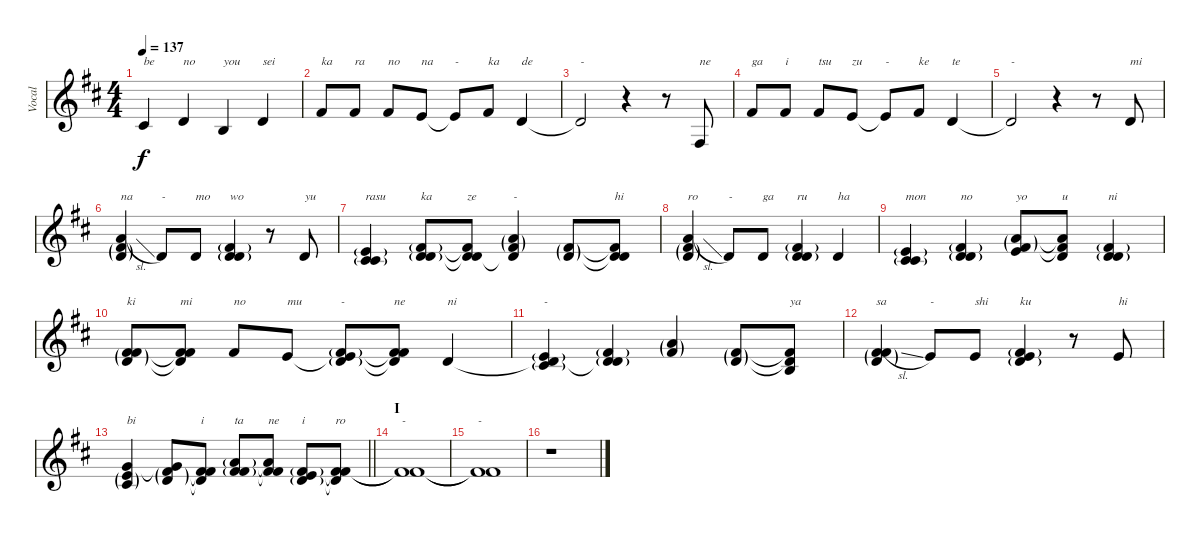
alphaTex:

\track ("Vocal" "Vocal") {instrument clarinet}
\staff {score}
\tuning (E4 B3 G3 D3 A2 E2) {hide}
\ts (4 4)
\tempo 137
\clef g2
\ks d
2.2.4{txt "be" dy f} 3.2.4{txt "no"} 0.2.4{txt "you"} 3.2.4{txt "sei"} |
2.1.8{txt "ka"} 2.1.8{txt "ra"} 2.1.8{txt "no"} 0.1.8{txt "na"} 0.1{t}.8{txt "-"} 2.1.8{txt "ka"} 3.2.4{txt "de"} |
3.2{t}.2{txt "-"} r.4 r.8 4.4.8{txt "ne"} |
2.1.8{txt "ga"} 2.1.8{txt "i"} 2.1.8{txt "tsu"} 0.1.8{txt "zu"} 0.1{t}.8{txt "-"} 2.1.8{txt "ke"} 3.2.4{txt "te"} |
3.2{t}.2{txt "-"} r.4 r.8 3.2.8{txt "mi"} |
(2.1{g} 10.2{sl} 7.3{g}).4{txt "na"} 3.2.8{txt "-"} 3.2.8{txt "mo"} (2.1{g} 3.2 7.3{g}).4{txt "wo"} r.8 3.2.8{txt "yu"} |
(0.1{g} 2.2 6.3{g}).4{txt "rasu"} (2.1{g} 3.2 7.3{g}).8{txt "ka"} (2.1{t} 3.2 7.3{t}).8{txt "ze"} (5.1{g} 3.2{t} 11.3{g}).4{txt "-"} (2.1{g} 7.3{g}).8 (2.1{t} 3.2 7.3{t}).8{txt "hi"} |
(2.1{g} 10.2{sl} 7.3{g}).4{txt "ro"} 3.2.8{txt "-"} 3.2.8{txt "ga"} (2.1{g} 3.2 7.3{g}).4{txt "ru"} 3.2.4{txt "ha"} |
(0.1{g} 2.2 6.3{g}).4{txt "mon"} (2.1{g} 3.2 7.3{g}).4{txt "no"} (5.1{g} 5.2 11.3{g}).8{txt "yo"} (5.1{t} 3.2 11.3{t}).8{txt "u"} (2.1{g} 3.2 7.3{g}).4{txt "ni"} |
(2.1 7.2{g} 7.3{g}).8{txt "ki"} (2.1 7.2{t} 7.3{t}).8{txt "mi"} 2.1.8{txt "no"} 0.1.8{txt "mu"} (0.1{t} 7.2{g} 7.3{g}).8{txt "-"} (2.1 7.2{t} 7.3{t}).8{txt "ne"} 3.2.4{txt "ni"} |
(0.1{g} 3.2{t} 6.3{g}).4{txt "-"} (2.1{g} 3.2{t} 7.3{g}).4 (5.1{g} 7.2{g}).4 (2.1{g} 7.3{g}).8 (2.1{t} 0.2 7.3{t}).8{txt "ya"} |
(2.1{sl} 7.2{g} 7.3{g}).4{txt "sa"} 0.1.8{txt "-"} 0.1.8{txt "shi"} (0.1 7.2{g} 7.3{g}).4{txt "ku"} r.8 0.1.8{txt "hi"} |
\barLineRight lightlight
(3.1 5.2{g} 6.3{g}).4{txt "bi"} (3.1{t} 7.2{g} 7.3{g}).8 (2.1 7.2{t} 7.3{t}).8{txt "i"} (2.1 10.2{g} 11.3{g}).8{txt "ta"} (2.1 10.2{t} 11.3{t}).8{txt "ne"} (0.1 7.2{g} 7.3{g}).8{txt "i"} (2.1 7.2{t} 7.3{t}).8{txt "ro"} |
\section ("" "I")
(2.1{t} 7.2{t}).1{txt "-"} |
(2.1{t} 7.2{t}).1{txt "-"} |
r.1
